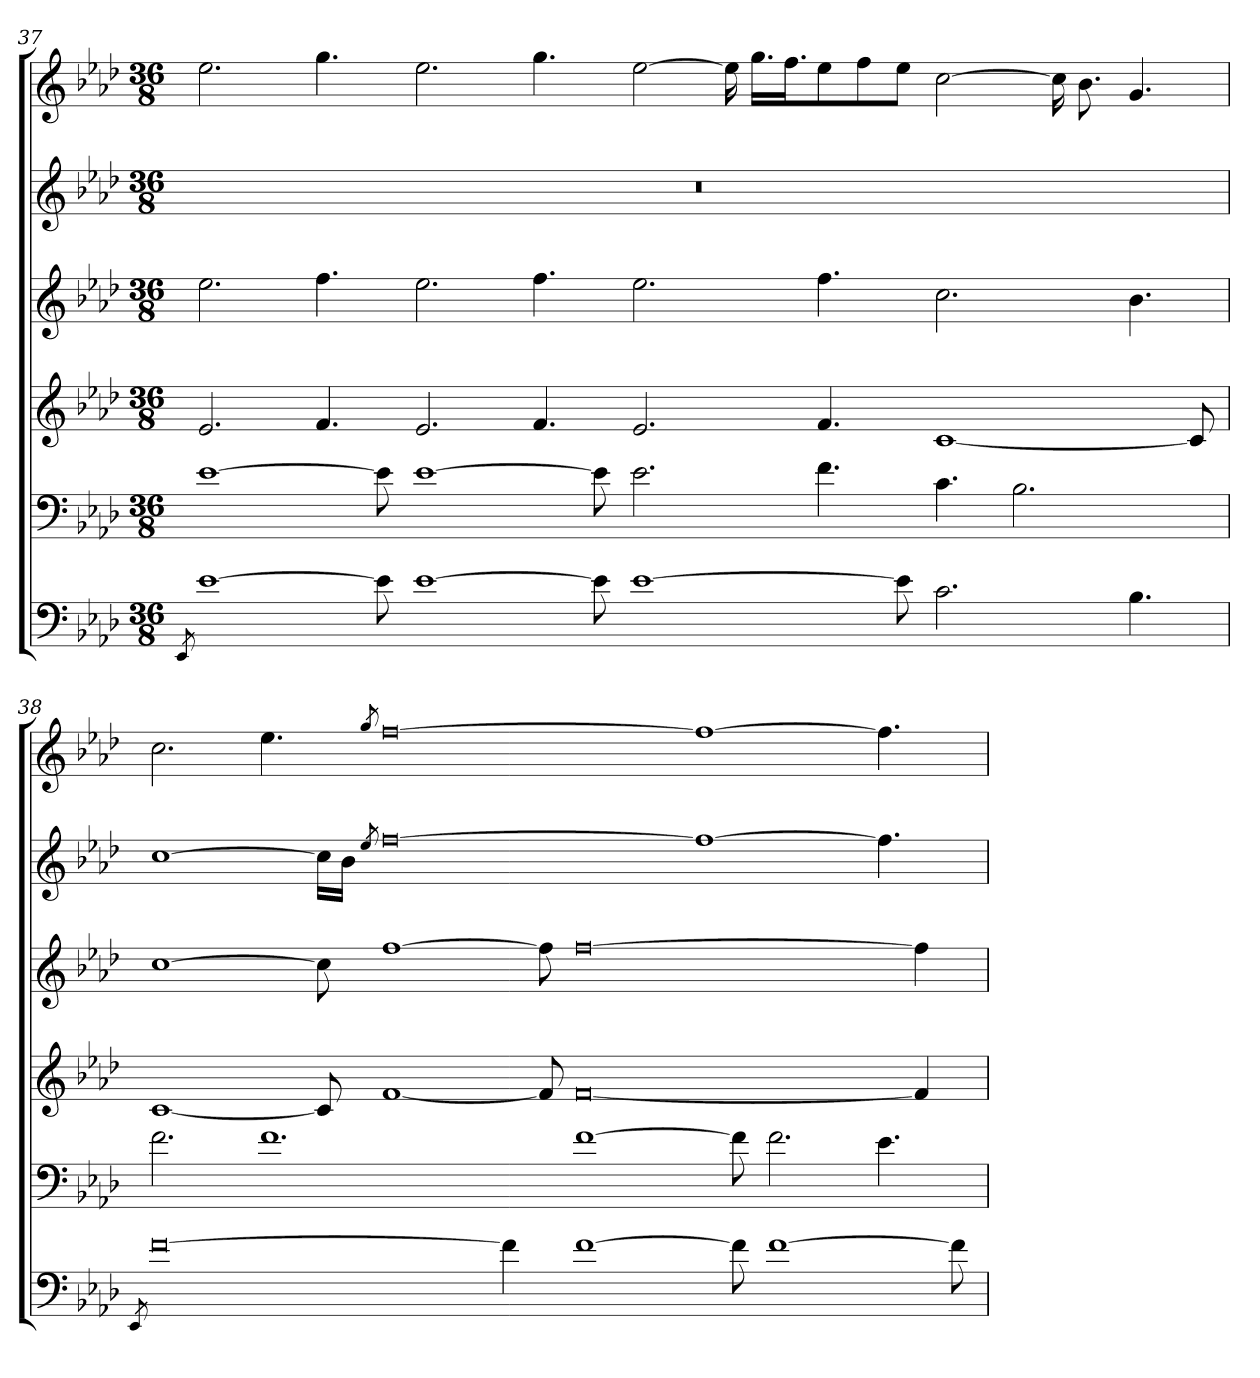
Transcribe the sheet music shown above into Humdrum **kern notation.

**kern	**kern	**kern	**kern	**kern	**kern
*part6	*part5	*part4	*part3	*part2	*part1
*staff6	*staff5	*staff4	*staff3	*staff2	*staff1
*clefF4	*clefF4	*clefG2	*clefG2	*clefG2	*clefG2
*k[b-e-a-d-]	*k[b-e-a-d-]	*k[b-e-a-d-]	*k[b-e-a-d-]	*k[b-e-a-d-]	*k[b-e-a-d-]
*M36/8	*M36/8	*M36/8	*M36/8	*M36/8	*M36/8
=37	=37	=37	=37	=37	=37
8qEE-	.	.	.	.	.
[1e-	[1e-	2.e-	2.ee-	2%9r	2.ee-
.	.	4.f	4.ff	.	4.gg
8e-]	8e-]	.	.	.	.
[1e-	[1e-	2.e-	2.ee-	.	2.ee-
.	.	4.f	4.ff	.	4.gg
8e-]	8e-]	.	.	.	.
[1e-	2.e-	2.e-	2.ee-	.	[2ee-
.	.	.	.	.	16ee-]
.	.	.	.	.	16.gg\LL
.	.	.	.	.	16.ff\J
.	4.f	4.f	4.ff	.	8ee-\
.	.	.	.	.	8ff\
8e-]	.	.	.	.	8ee-\J
2.c	4.c	[1c	2.cc	.	[2cc
.	2.B-	.	.	.	.
.	.	.	.	.	16cc]
.	.	.	.	.	8.b-
4.B-	.	.	4.b-	.	4.g
.	.	8c]	.	.	.
=38	=38	=38	=38	=38	=38
8qEE-	.	.	.	.	.
[0f	2.f	[1c	[1cc	[1cc	2.cc
.	1.f	.	.	.	4.ee-
.	.	8c]	8cc]	16cc\LL]	.
.	.	.	.	16b-\JJ	.
.	.	.	.	8qee-	8qgg
.	.	[1f	[1ff	[0ff	[0ff
4f]	.	.	.	.	.
.	.	8f]	8ff]	.	.
[1f	[1f	[0f	[0ff	.	.
.	.	.	.	1ff_	1ff_
8f]	8f]	.	.	.	.
[1f	2.f	.	.	.	.
.	4.e-	.	.	4.ff]	4.ff]
.	.	4f]	4ff]	.	.
8f]	.	.	.	.	.
=	=	=	=	=	=
*-	*-	*-	*-	*-	*-
